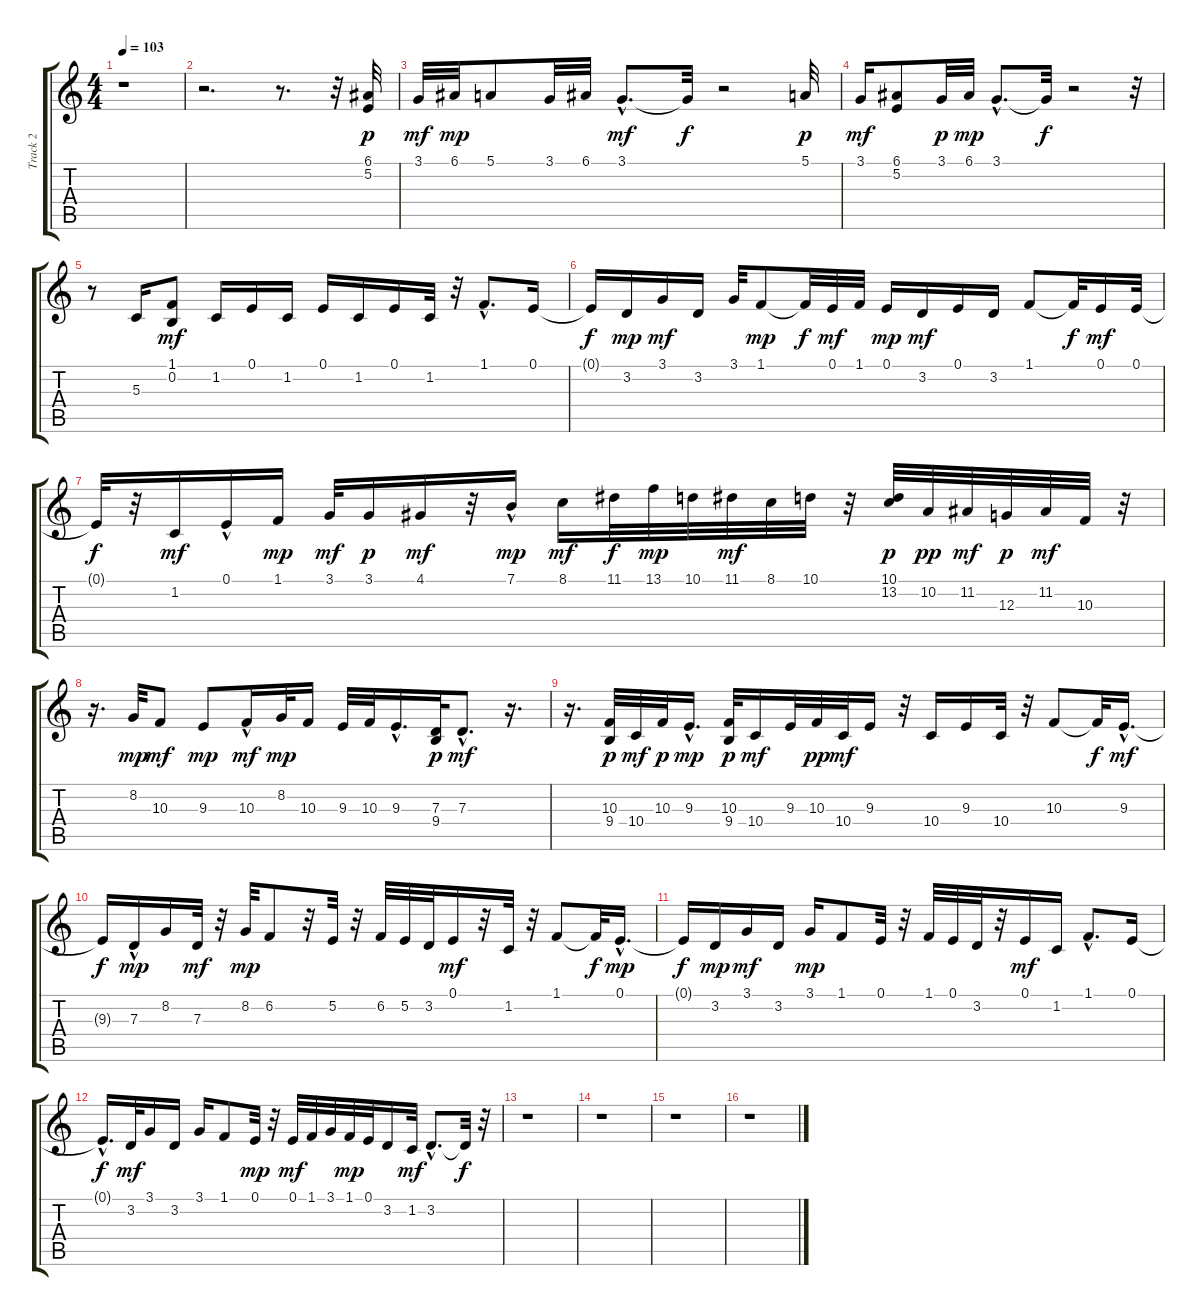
\track ("Track 2" "Track 2") {instrument bagpipe}
\staff {score tabs}
\tuning (E4 B3 G3 D3 A2 E2) {hide}
\ts (4 4)
\tempo 103
\clef g2
\ks c
r.1{dy mf} |
r.2{d} r.8{d} r.32 (6.1 5.2).32{dy p instrument panflute} |
3.1.32{dy mf} 6.1.32{dy mp} 5.1.8 3.1.32 6.1.32 3.1{hac}.8{d dy mf} 3.1{t}.32{dy f} r.2 5.1.32{dy p} |
3.1.16{dy mf} (6.1 5.2).8 3.1.32{dy p} 6.1.32{dy mp} 3.1{hac}.8{d} 3.1{t}.32{dy f} r.2 r.32 |
r.8 5.3.16 (1.1 0.2).8{dy mf} 1.2.16 0.1.16 1.2.16 0.1.16 1.2.16 0.1.16 1.2.32 r.32 1.1{hac}.8{d} 0.1.16 |
0.1{t}.16{dy f} 3.2.16{dy mp} 3.1.16{dy mf} 3.2.16 3.1.32 1.1.8{dy mp} 1.1{t}.32{dy f} 0.1.32{dy mf} 1.1.32 0.1.16{dy mp} 3.2.16{dy mf} 0.1.16 3.2.16 1.1.8 1.1{t}.32{dy f} 0.1.16{dy mf} 0.1.32 |
0.1{t}.32{dy f} r.32 1.2.16{dy mf} 0.1{hac}.16 1.1.16{dy mp} 3.1.32{dy mf} 3.1.16{dy p} 4.1.16{dy mf} r.32 7.1{hac}.16{dy mp} 8.1.16{dy mf} 11.1.32{dy f} 13.1.32{dy mp} 10.1.32 11.1.32{dy mf} 8.1.32 10.1.32 r.32 (10.1 13.2).32{dy p} 10.2.32{dy pp} 11.2.32{dy mf} 12.3.32{dy p} 11.2.32{dy mf} 10.3.32 r.32 |
r.16{d} 8.2.32{dy mp} 10.3.8{dy mf} 9.3.8{dy mp} 10.3{hac}.16{dy mf} 8.2.32{dy mp} 10.3.16 9.3.32 10.3.32 9.3{hac}.16{d} (7.3 9.4).32{dy p} 7.3{hac}.8{d dy mf} r.16{d} |
r.16{d} (10.3 9.4).32{dy p} 10.4.32{dy mf} 10.3.32{dy p} 9.3{hac}.16{d dy mp} (10.3 9.4).32{dy p} 10.4.16{dy mf} 9.3.32 10.3.32{dy pp} 10.4.32{dy mf} 9.3.16 r.32 10.4.16 9.3.16 10.4.32 r.32 10.3.8 10.3{t}.32{dy f} 9.3{hac}.16{d dy mf} |
9.3{t}.16{dy f} 7.3{hac}.16{dy mp} 8.2.16 7.3.32{dy mf} r.32 8.2.32{dy mp} 6.2.8 r.32 5.2.32 r.32 6.2.32 5.2.32 3.2.32 0.1.16{dy mf} r.32 1.2.32 r.32 1.1.8 1.1{t}.32{dy f} 0.1{hac}.16{d dy mp} |
0.1{t}.16{dy f} 3.2.16{dy mp} 3.1.16{dy mf} 3.2.16 3.1.16{dy mp} 1.1.8 0.1.32 r.32 1.1.32 0.1.32 3.2.32 r.32 0.1.16{dy mf} 1.2.16 1.1{hac}.8{d} 0.1.16 |
0.1{hac t}.16{d dy f} 3.2.32{dy mf} 3.1.16 3.2.16 3.1.16 1.1.8 0.1.32{dy mp} r.32 0.1.32{dy mf} 1.1.32 3.1.32 1.1.32{dy mp} 0.1.32 3.2.16 1.2.32{dy mf} 3.2{hac}.8{d} 3.2{t}.32{dy f} r.32 |
r.1 |
r.1 |
r.1 |
r.1
